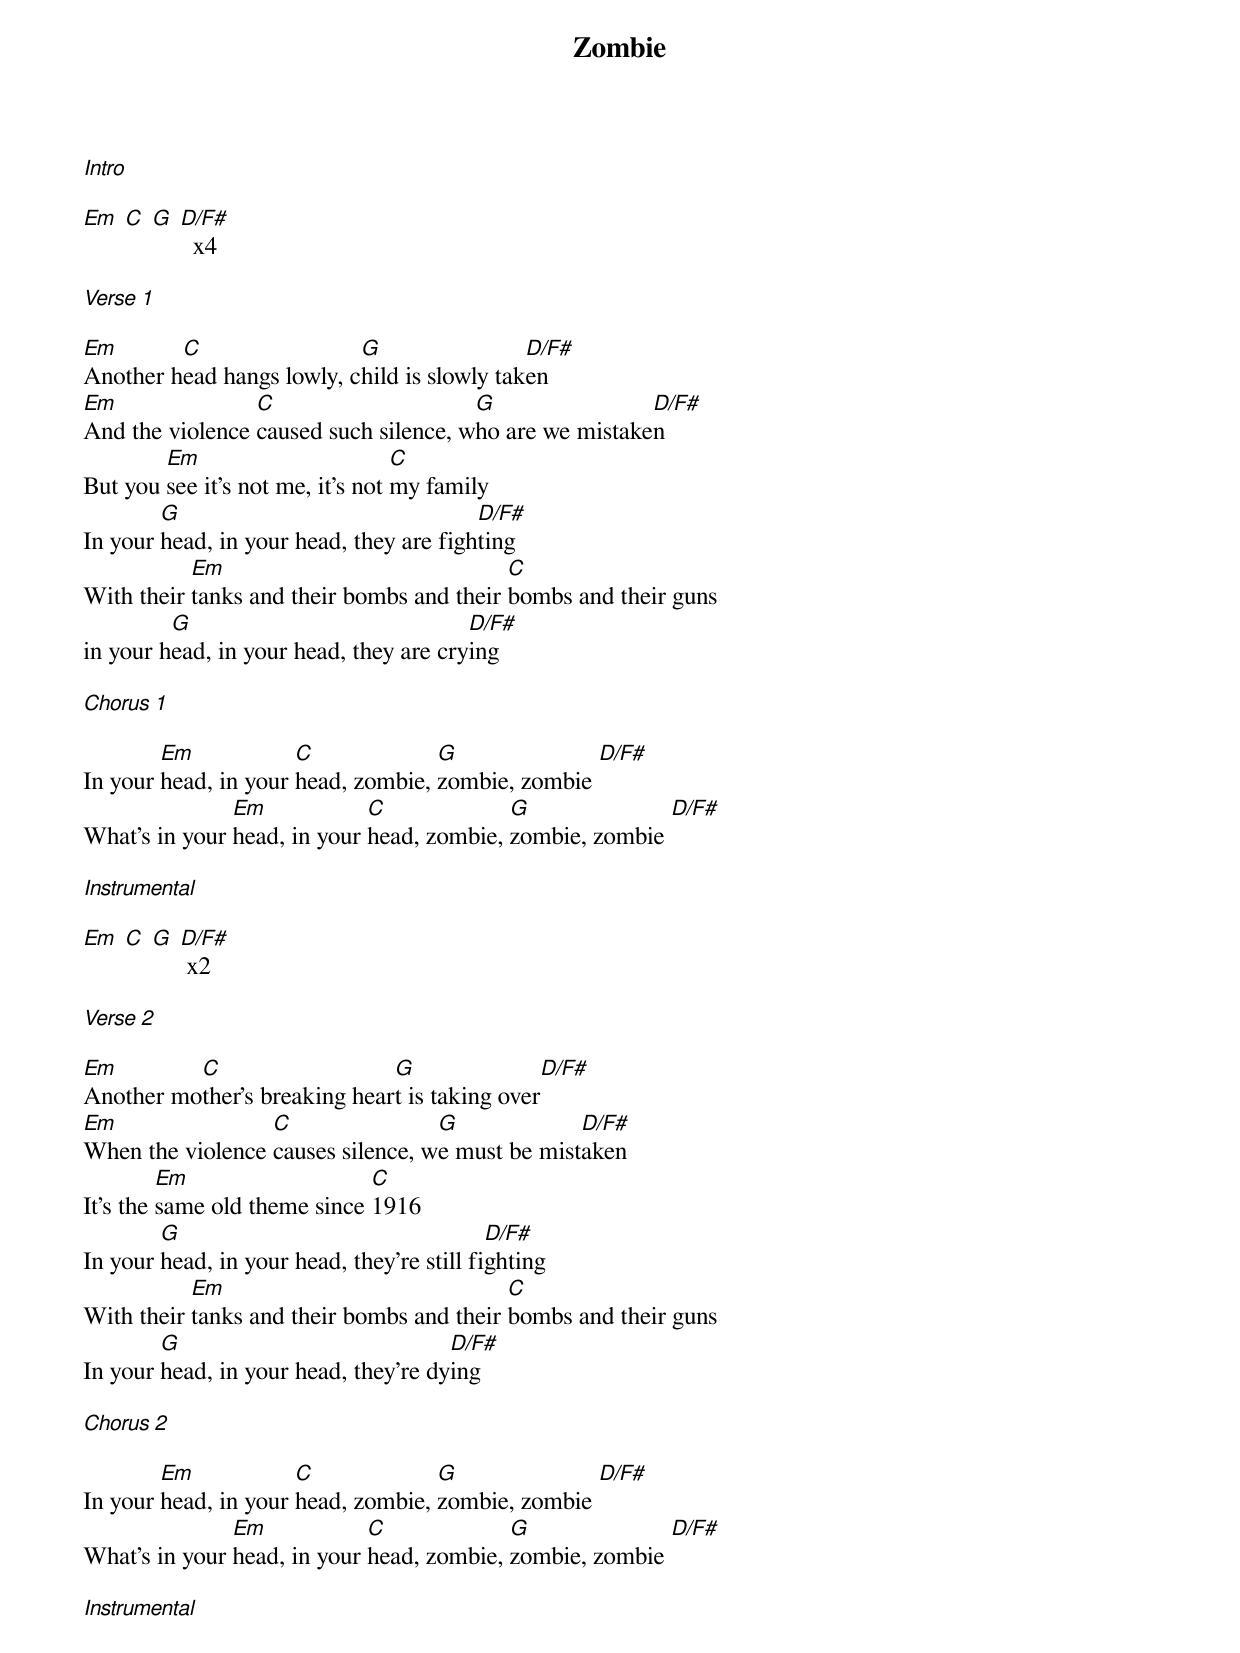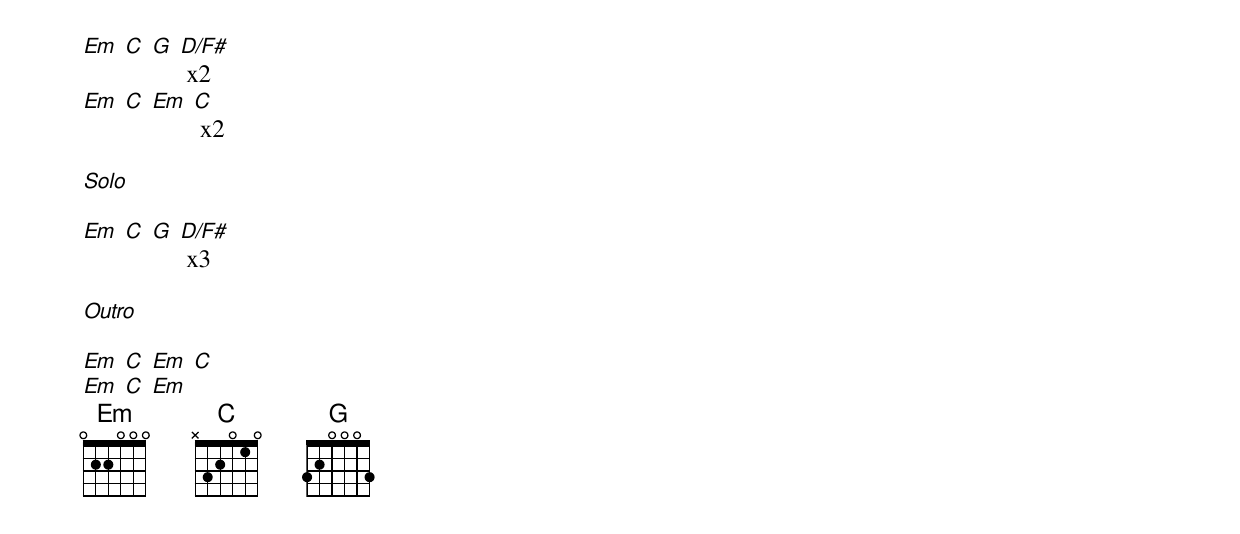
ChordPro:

{title: Zombie}

[Intro]

[Em] [C] [G] [D/F#]  x4

[Verse 1]

[Em]Another h[C]ead hangs lowly, c[G]hild is slowly tak[D/F#]en
[Em]And the violence [C]caused such silence, w[G]ho are we mistake[D/F#]n
But you [Em]see it's not me, it's not [C]my family
In your [G]head, in your head, they are figh[D/F#]ting
With their [Em]tanks and their bombs and their [C]bombs and their guns
in your h[G]ead, in your head, they are cry[D/F#]ing

[Chorus 1]

In your [Em]head, in your [C]head, zombie, [G]zombie, zombie [D/F#]
What's in your [Em]head, in your [C]head, zombie, [G]zombie, zombie [D/F#]

[Instrumental]

[Em] [C] [G] [D/F#] x2

[Verse 2]

[Em]Another mo[C]ther's breaking hear[G]t is taking over[D/F#]
[Em]When the violence [C]causes silence, w[G]e must be mist[D/F#]aken
It's the [Em]same old theme since [C]1916
In your [G]head, in your head, they're still fi[D/F#]ghting
With their [Em]tanks and their bombs and their [C]bombs and their guns
In your [G]head, in your head, they're dy[D/F#]ing

[Chorus 2]

In your [Em]head, in your [C]head, zombie, [G]zombie, zombie [D/F#]
What's in your [Em]head, in your [C]head, zombie, [G]zombie, zombie [D/F#]

[Instrumental]

[Em] [C] [G] [D/F#] x2
[Em] [C] [Em] [C] x2

[Solo]

[Em] [C] [G] [D/F#] x3

[Outro]

[Em] [C] [Em] [C]
[Em] [C] [Em]
